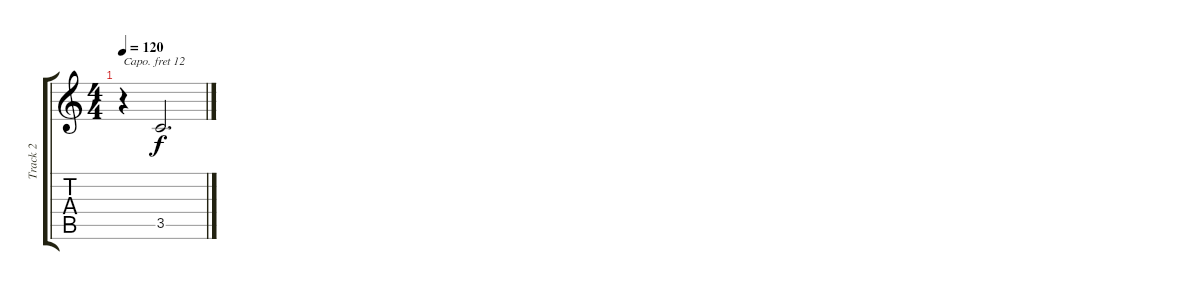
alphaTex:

\track ("Track 2" "Track 2") {instrument acousticgrandpiano}
\staff {score tabs}
\capo 12
\tuning (E4 B3 G3 D3 A2 D2) {hide}
\ts (4 4)
\tempo 120
\clef g2
\ks c
r.4{dy f} 3.5.2{d}
